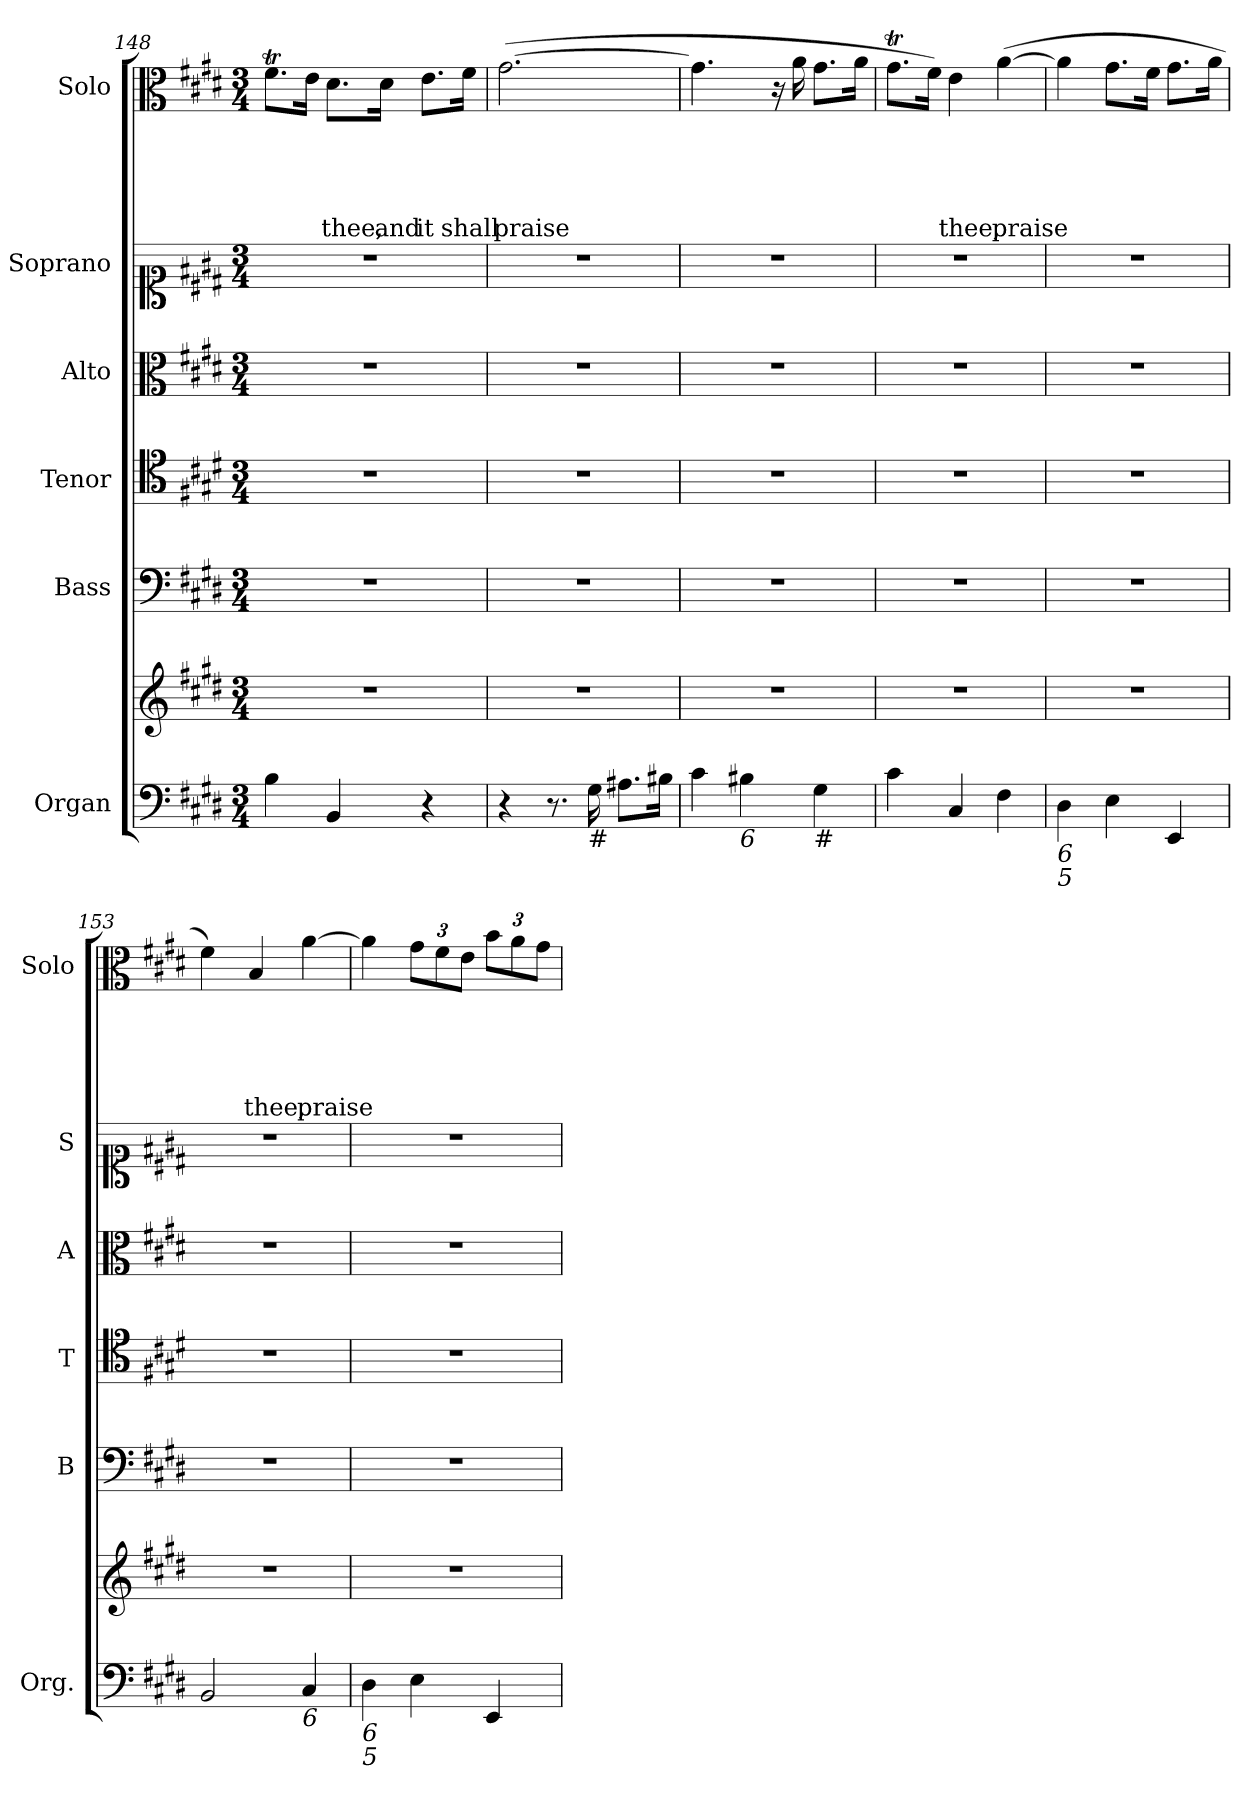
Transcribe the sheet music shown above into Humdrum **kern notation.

**kern	**kern	**kern	**kern	**kern	**kern	**kern	**text	**text	**text	**text	**text
*part6	*part6	*part5	*part4	*part3	*part2	*part1	*part1	*part1	*part1	*part1	*part1
*staff7	*staff6	*staff5	*staff4	*staff3	*staff2	*staff1	*staff1	*staff1	*staff1	*staff1	*staff1
*I"Organ	*	*I"Bass	*I"Tenor	*I"Alto	*I"Soprano	*I"Solo	*	*	*	*	*
*I'Org.	*	*I'B	*I'T	*I'A	*I'S	*I'Solo	*	*	*	*	*
*clefF4	*clefG2	*clefF4	*clefC4	*clefC3	*clefC1	*clefC3	*	*	*	*	*
*k[f#c#g#d#]	*k[f#c#g#d#]	*k[f#c#g#d#]	*k[f#c#g#d#]	*k[f#c#g#d#]	*k[f#c#g#d#]	*k[f#c#g#d#]	*	*	*	*	*
*E:	*E:	*E:	*E:	*E:	*E:	*E:	*	*	*	*	*
*M3/4	*M3/4	*M3/4	*M3/4	*M3/4	*M3/4	*M3/4	*	*	*	*	*
=148	=148	=148	=148	=148	=148	=148	=148	=148	=148	=148	=148
4B\	2.r	2.r	2.r	2.r	2.r	8.f#T\L	.	.	.	.	.
.	.	.	.	.	.	16e\Jk	.	.	.	.	.
!	!	!	!	!	!	!	!	!	!	!	!LO:LY:b
4BB/	.	.	.	.	.	8.d#\L	.	.	.	.	thee,
!	!	!	!	!	!	!	!	!	!	!	!LO:LY:b
.	.	.	.	.	.	16d#\Jk	.	.	.	.	and
!	!	!	!	!	!	!	!	!	!	!	!LO:LY:b
4r	.	.	.	.	.	8.e\L	.	.	.	.	it
!	!	!	!	!	!	!	!	!	!	!	!LO:LY:b
.	.	.	.	.	.	16f#\Jk	.	.	.	.	shall
!!LO:PB:g=z
=149	=149	=149	=149	=149	=149	=149	=149	=149	=149	=149	=149
!	!	!	!	!	!	!	!	!	!	!	!LO:LY:b
4r	2.r	2.r	2.r	2.r	2.r	(>[2.g#\	.	.	.	.	praise
8.r	.	.	.	.	.	.	.	.	.	.	.
!LO:TX:b:i:t=#	!	!	!	!	!	!	!	!	!	!	!
16G#\	.	.	.	.	.	.	.	.	.	.	.
8.A#X\L	.	.	.	.	.	.	.	.	.	.	.
16B#X\Jk	.	.	.	.	.	.	.	.	.	.	.
=150	=150	=150	=150	=150	=150	=150	=150	=150	=150	=150	=150
4c#\	2.r	2.r	2.r	2.r	2.r	4.g#\]	.	.	.	.	.
!LO:TX:b:i:t=6	!	!	!	!	!	!	!	!	!	!	!
4B#X\	.	.	.	.	.	.	.	.	.	.	.
.	.	.	.	.	.	16r	.	.	.	.	.
.	.	.	.	.	.	16a\	.	.	.	.	.
!LO:TX:b:i:t=#	!	!	!	!	!	!	!	!	!	!	!
4G#\	.	.	.	.	.	8.g#\L	.	.	.	.	.
.	.	.	.	.	.	16a\Jk	.	.	.	.	.
=151	=151	=151	=151	=151	=151	=151	=151	=151	=151	=151	=151
4c#\	2.r	2.r	2.r	2.r	2.r	8.g#t\L	.	.	.	.	.
.	.	.	.	.	.	16f#\Jk)	.	.	.	.	.
!	!	!	!	!	!	!	!	!	!	!	!LO:LY:b
4C#/	.	.	.	.	.	4e\	.	.	.	.	thee,
!	!	!	!	!	!	!	!	!	!	!	!LO:LY:b
4F#\	.	.	.	.	.	(>[4a\	.	.	.	.	praise
=152	=152	=152	=152	=152	=152	=152	=152	=152	=152	=152	=152
!LO:TX:b:i:t=6	!	!	!	!	!	!	!	!	!	!	!
!LO:TX:b:i:t=5	!	!	!	!	!	!	!	!	!	!	!
4D#\	2.r	2.r	2.r	2.r	2.r	4a\]	.	.	.	.	.
4E\	.	.	.	.	.	8.g#\L	.	.	.	.	.
.	.	.	.	.	.	16f#\Jk	.	.	.	.	.
4EE/	.	.	.	.	.	8.g#\L	.	.	.	.	.
.	.	.	.	.	.	16a\Jk	.	.	.	.	.
=153	=153	=153	=153	=153	=153	=153	=153	=153	=153	=153	=153
2BB/	2.r	2.r	2.r	2.r	2.r	4f#\)	.	.	.	.	.
!	!	!	!	!	!	!	!	!	!	!	!LO:LY:b
.	.	.	.	.	.	4B/	.	.	.	.	thee,
!LO:TX:b:i:t=6	!	!	!	!	!	!	!	!	!	!	!
!	!	!	!	!	!	!	!	!	!	!	!LO:LY:b
4C#/	.	.	.	.	.	[4a\	.	.	.	.	praise
!!LO:LB:g=z
=154	=154	=154	=154	=154	=154	=154	=154	=154	=154	=154	=154
!LO:TX:b:i:t=6	!	!	!	!	!	!	!	!	!	!	!
!LO:TX:b:i:t=5	!	!	!	!	!	!	!	!	!	!	!
4D#\	2.r	2.r	2.r	2.r	2.r	4a\]	.	.	.	.	.
4E\	.	.	.	.	.	12g#\L	.	.	.	.	.
.	.	.	.	.	.	12f#\	.	.	.	.	.
.	.	.	.	.	.	12e\J	.	.	.	.	.
4EE/	.	.	.	.	.	12b\L	.	.	.	.	.
.	.	.	.	.	.	12a\	.	.	.	.	.
.	.	.	.	.	.	12g#\J	.	.	.	.	.
=	=	=	=	=	=	=	=	=	=	=	=
*-	*-	*-	*-	*-	*-	*-	*-	*-	*-	*-	*-
